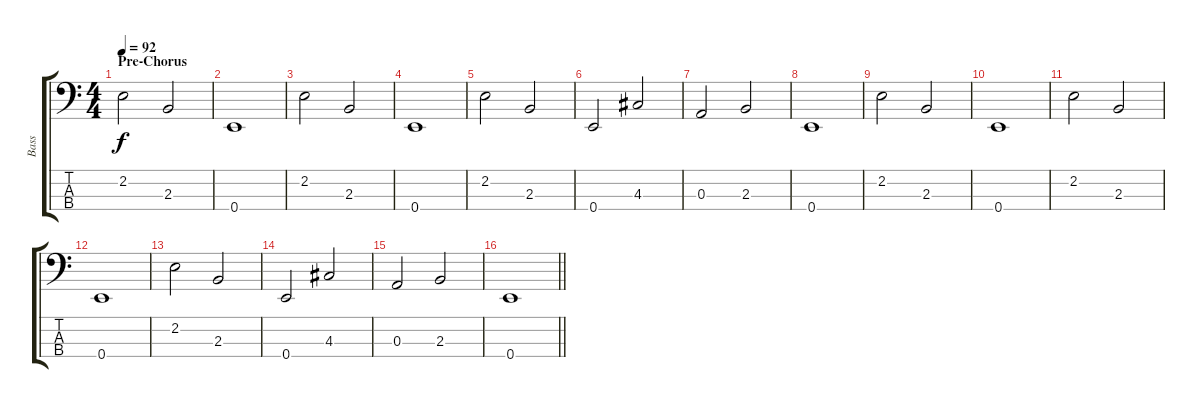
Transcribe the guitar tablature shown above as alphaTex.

\track ("Bass" "Bass") {instrument electricbassfinger}
\staff {score tabs}
\tuning (G2 D2 A1 E1) {hide}
\ts (4 4)
\section ("" "Pre-Chorus")
\tempo 92
\clef f4
\ks c
2.2.2{dy f} 2.3.2 |
0.4.1 |
2.2.2 2.3.2 |
0.4.1 |
2.2.2 2.3.2 |
0.4.2 4.3.2 |
0.3.2 2.3.2 |
0.4.1 |
2.2.2 2.3.2 |
0.4.1 |
2.2.2 2.3.2 |
0.4.1 |
2.2.2 2.3.2 |
0.4.2 4.3.2 |
0.3.2 2.3.2 |
\barLineRight lightlight
0.4.1
